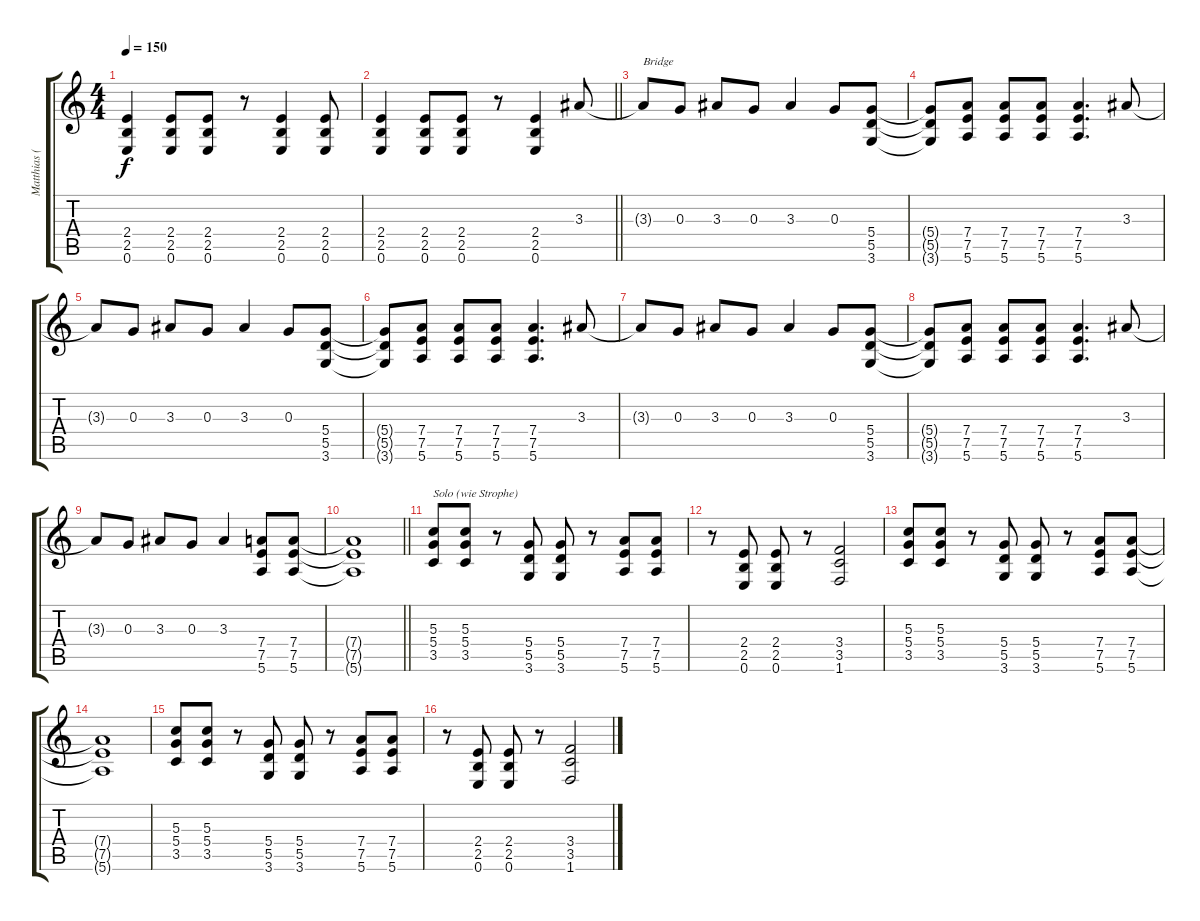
\track ("Matthias (Gonzo) Röhr" "Matthias (") {instrument distortionguitar}
\staff {score tabs}
\tuning (E4 B3 G3 D3 A2 E2) {hide}
\ts (4 4)
\tempo 150
\clef g2
\ks c
(2.4 2.5 0.6).4{dy f} (2.4 2.5 0.6).8 (2.4 2.5 0.6).8 r.8 (2.4 2.5 0.6).4 (2.4 2.5 0.6).8 |
\barLineRight lightlight
(2.4 2.5 0.6).4 (2.4 2.5 0.6).8 (2.4 2.5 0.6).8 r.8 (2.4 2.5 0.6).4 3.3.8 |
3.3{t}.8{txt "Bridge"} 0.3.8 3.3.8 0.3.8 3.3.4 0.3.8 (5.4 5.5 3.6).8 |
(5.4{t} 5.5{t} 3.6{t}).8 (7.4 7.5 5.6).8 (7.4 7.5 5.6).8 (7.4 7.5 5.6).8 (7.4 7.5 5.6).4{d} 3.3.8 |
3.3{t}.8 0.3.8 3.3.8 0.3.8 3.3.4 0.3.8 (5.4 5.5 3.6).8 |
(5.4{t} 5.5{t} 3.6{t}).8 (7.4 7.5 5.6).8 (7.4 7.5 5.6).8 (7.4 7.5 5.6).8 (7.4 7.5 5.6).4{d} 3.3.8 |
3.3{t}.8 0.3.8 3.3.8 0.3.8 3.3.4 0.3.8 (5.4 5.5 3.6).8 |
(5.4{t} 5.5{t} 3.6{t}).8 (7.4 7.5 5.6).8 (7.4 7.5 5.6).8 (7.4 7.5 5.6).8 (7.4 7.5 5.6).4{d} 3.3.8 |
3.3{t}.8 0.3.8 3.3.8 0.3.8 3.3.4 (7.4 7.5 5.6).8 (7.4 7.5 5.6).8 |
\barLineRight lightlight
(7.4{t} 7.5{t} 5.6{t}).1 |
(5.3 5.4 3.5).8{txt "Solo (wie Strophe)"} (5.3 5.4 3.5).8 r.8 (5.4 5.5 3.6).8 (5.4 5.5 3.6).8 r.8 (7.4 7.5 5.6).8 (7.4 7.5 5.6).8 |
r.8 (2.4 2.5 0.6).8 (2.4 2.5 0.6).8 r.8 (3.4 3.5 1.6).2 |
(5.3 5.4 3.5).8 (5.3 5.4 3.5).8 r.8 (5.4 5.5 3.6).8 (5.4 5.5 3.6).8 r.8 (7.4 7.5 5.6).8 (7.4 7.5 5.6).8 |
(7.4{t} 7.5{t} 5.6{t}).1 |
(5.3 5.4 3.5).8 (5.3 5.4 3.5).8 r.8 (5.4 5.5 3.6).8 (5.4 5.5 3.6).8 r.8 (7.4 7.5 5.6).8 (7.4 7.5 5.6).8 |
r.8 (2.4 2.5 0.6).8 (2.4 2.5 0.6).8 r.8 (3.4 3.5 1.6).2
